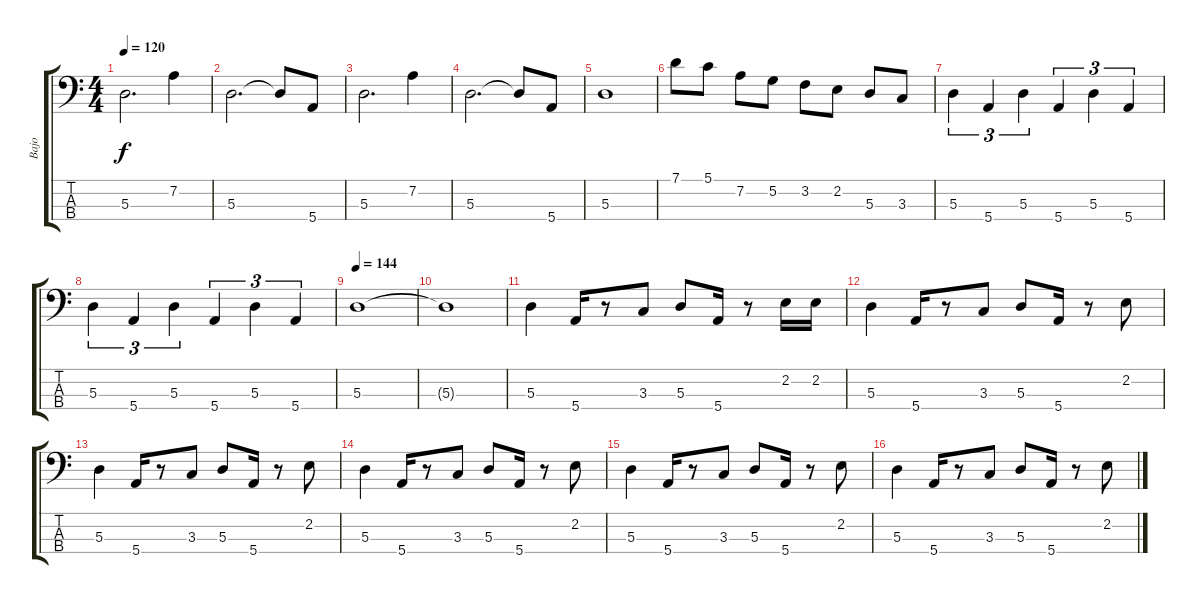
\track ("Bajo" "Bajo") {instrument electricbassfinger}
\staff {score tabs}
\tuning (G2 D2 A1 E1) {hide}
\ts (4 4)
\tempo 120
\clef f4
\ks c
5.3.2{d dy f} 7.2.4 |
5.3.2{d} 5.3{t}.8 5.4.8 |
5.3.2{d} 7.2.4 |
5.3.2{d} 5.3{t}.8 5.4.8 |
5.3.1 |
7.1.8 5.1.8 7.2.8 5.2.8 3.2.8 2.2.8 5.3.8 3.3.8 |
5.3.4{tu (3 2)} 5.4.4{tu (3 2)} 5.3.4{tu (3 2)} 5.4.4{tu (3 2)} 5.3.4{tu (3 2)} 5.4.4{tu (3 2)} |
5.3.4{tu (3 2)} 5.4.4{tu (3 2)} 5.3.4{tu (3 2)} 5.4.4{tu (3 2)} 5.3.4{tu (3 2)} 5.4.4{tu (3 2)} |
\tempo 144
5.3.1 |
5.3{t}.1 |
5.3.4 5.4.16 r.8 3.3.8 5.3.8 5.4.16 r.8 2.2.16 2.2.16 |
5.3.4 5.4.16 r.8 3.3.8 5.3.8 5.4.16 r.8 2.2.8 |
5.3.4 5.4.16 r.8 3.3.8 5.3.8 5.4.16 r.8 2.2.8 |
5.3.4 5.4.16 r.8 3.3.8 5.3.8 5.4.16 r.8 2.2.8 |
5.3.4 5.4.16 r.8 3.3.8 5.3.8 5.4.16 r.8 2.2.8 |
5.3.4 5.4.16 r.8 3.3.8 5.3.8 5.4.16 r.8 2.2.8
